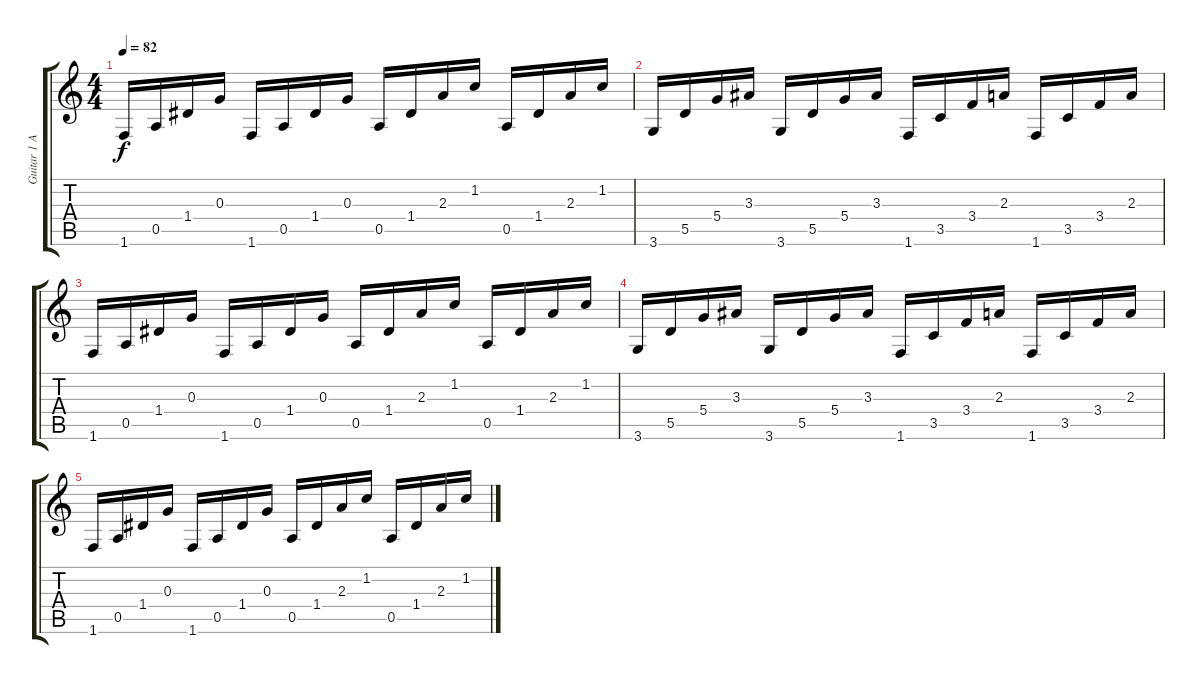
\track ("Guitar 1 Acustic " "Guitar 1 A") {instrument acousticguitarsteel}
\staff {score tabs}
\tuning (E4 B3 G3 D3 A2 E2) {hide}
\ts (4 4)
\tempo 82
\clef g2
\ks c
1.6.16{dy f} 0.5.16 1.4.16 0.3.16 1.6.16 0.5.16 1.4.16 0.3.16 0.5.16 1.4.16 2.3.16 1.2.16 0.5.16 1.4.16 2.3.16 1.2.16 |
3.6.16 5.5.16 5.4.16 3.3.16 3.6.16 5.5.16 5.4.16 3.3.16 1.6.16 3.5.16 3.4.16 2.3.16 1.6.16 3.5.16 3.4.16 2.3.16 |
1.6.16 0.5.16 1.4.16 0.3.16 1.6.16 0.5.16 1.4.16 0.3.16 0.5.16 1.4.16 2.3.16 1.2.16 0.5.16 1.4.16 2.3.16 1.2.16 |
3.6.16 5.5.16 5.4.16 3.3.16 3.6.16 5.5.16 5.4.16 3.3.16 1.6.16 3.5.16 3.4.16 2.3.16 1.6.16 3.5.16 3.4.16 2.3.16 |
1.6.16 0.5.16 1.4.16 0.3.16 1.6.16 0.5.16 1.4.16 0.3.16 0.5.16 1.4.16 2.3.16 1.2.16 0.5.16 1.4.16 2.3.16 1.2.16
